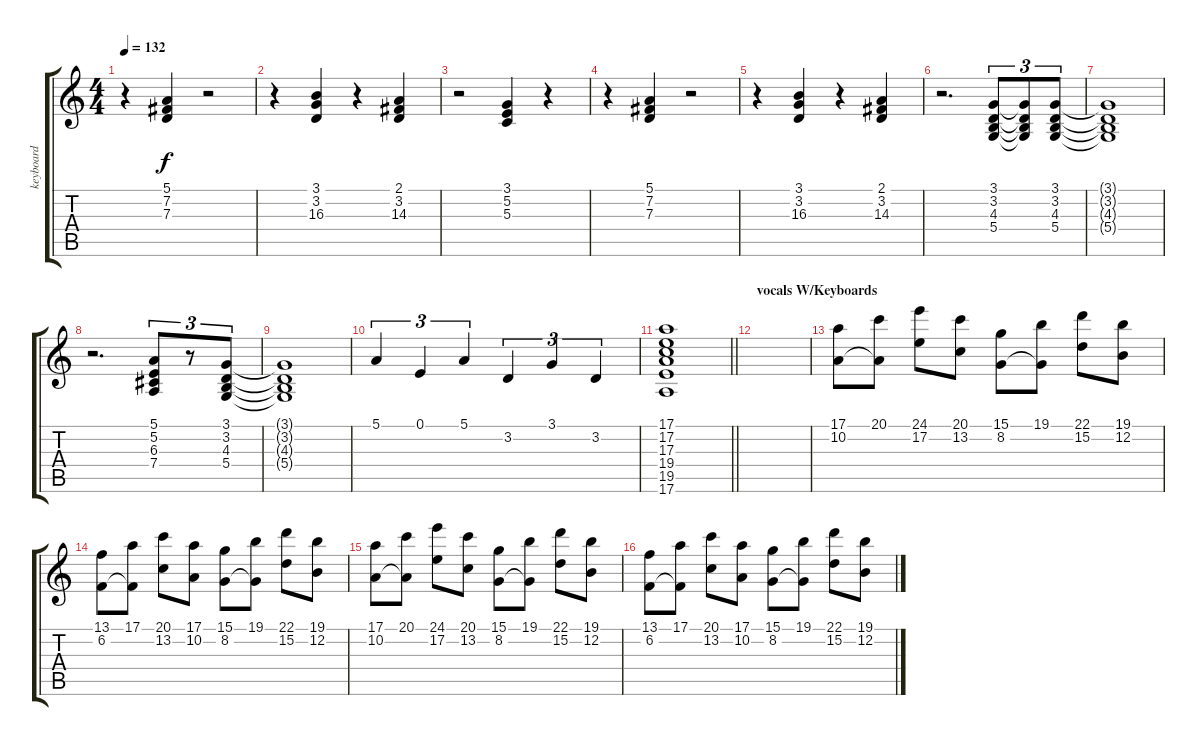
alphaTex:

\track ("keyboard" "keyboard") {instrument acousticgrandpiano}
\staff {score tabs}
\tuning (E4 B3 G3 D3 A2 E2) {hide}
\ts (4 4)
\tempo 132
\clef g2
\ks c
r.4{dy f} (5.1 7.2 7.3).4 r.2 |
r.4 (3.1 3.2 16.3).4 r.4 (2.1 3.2 14.3).4 |
r.2 (3.1 5.2 5.3).4 r.4 |
r.4 (5.1 7.2 7.3).4 r.2 |
r.4 (3.1 3.2 16.3).4 r.4 (2.1 3.2 14.3).4 |
r.2{d instrument honkytonkpiano} (3.1 3.2 4.3 5.4).8{tu (3 2)} (3.1{t} 3.2{t} 4.3{t} 5.4{t}).8{tu (3 2)} (3.1 3.2 4.3 5.4).8{tu (3 2)} |
(3.1{t} 3.2{t} 4.3{t} 5.4{t}).1 |
r.2{d} (5.1 5.2 6.3 7.4).8{tu (3 2)} r.8{tu (3 2)} (3.1 3.2 4.3 5.4).8{tu (3 2)} |
(3.1{t} 3.2{t} 4.3{t} 5.4{t}).1 |
5.1.4{tu (3 2)} 0.1.4{tu (3 2)} 5.1.4{tu (3 2)} 3.2.4{tu (3 2)} 3.1.4{tu (3 2)} 3.2.4{tu (3 2)} |
\barLineRight lightlight
(17.1 17.2 17.3 19.4 19.5 17.6).1 |
\section ("" "vocals W/Keyboards")
|
(17.1 10.2).8 (20.1 10.2{t}).8 (24.1 17.2).8 (20.1 13.2).8 (15.1 8.2).8 (19.1 8.2{t}).8 (22.1 15.2).8 (19.1 12.2).8 |
(13.1 6.2).8 (17.1 6.2{t}).8 (20.1 13.2).8 (17.1 10.2).8 (15.1 8.2).8 (19.1 8.2{t}).8 (22.1 15.2).8 (19.1 12.2).8 |
(17.1 10.2).8 (20.1 10.2{t}).8 (24.1 17.2).8 (20.1 13.2).8 (15.1 8.2).8 (19.1 8.2{t}).8 (22.1 15.2).8 (19.1 12.2).8 |
(13.1 6.2).8 (17.1 6.2{t}).8 (20.1 13.2).8 (17.1 10.2).8 (15.1 8.2).8 (19.1 8.2{t}).8 (22.1 15.2).8 (19.1 12.2).8
